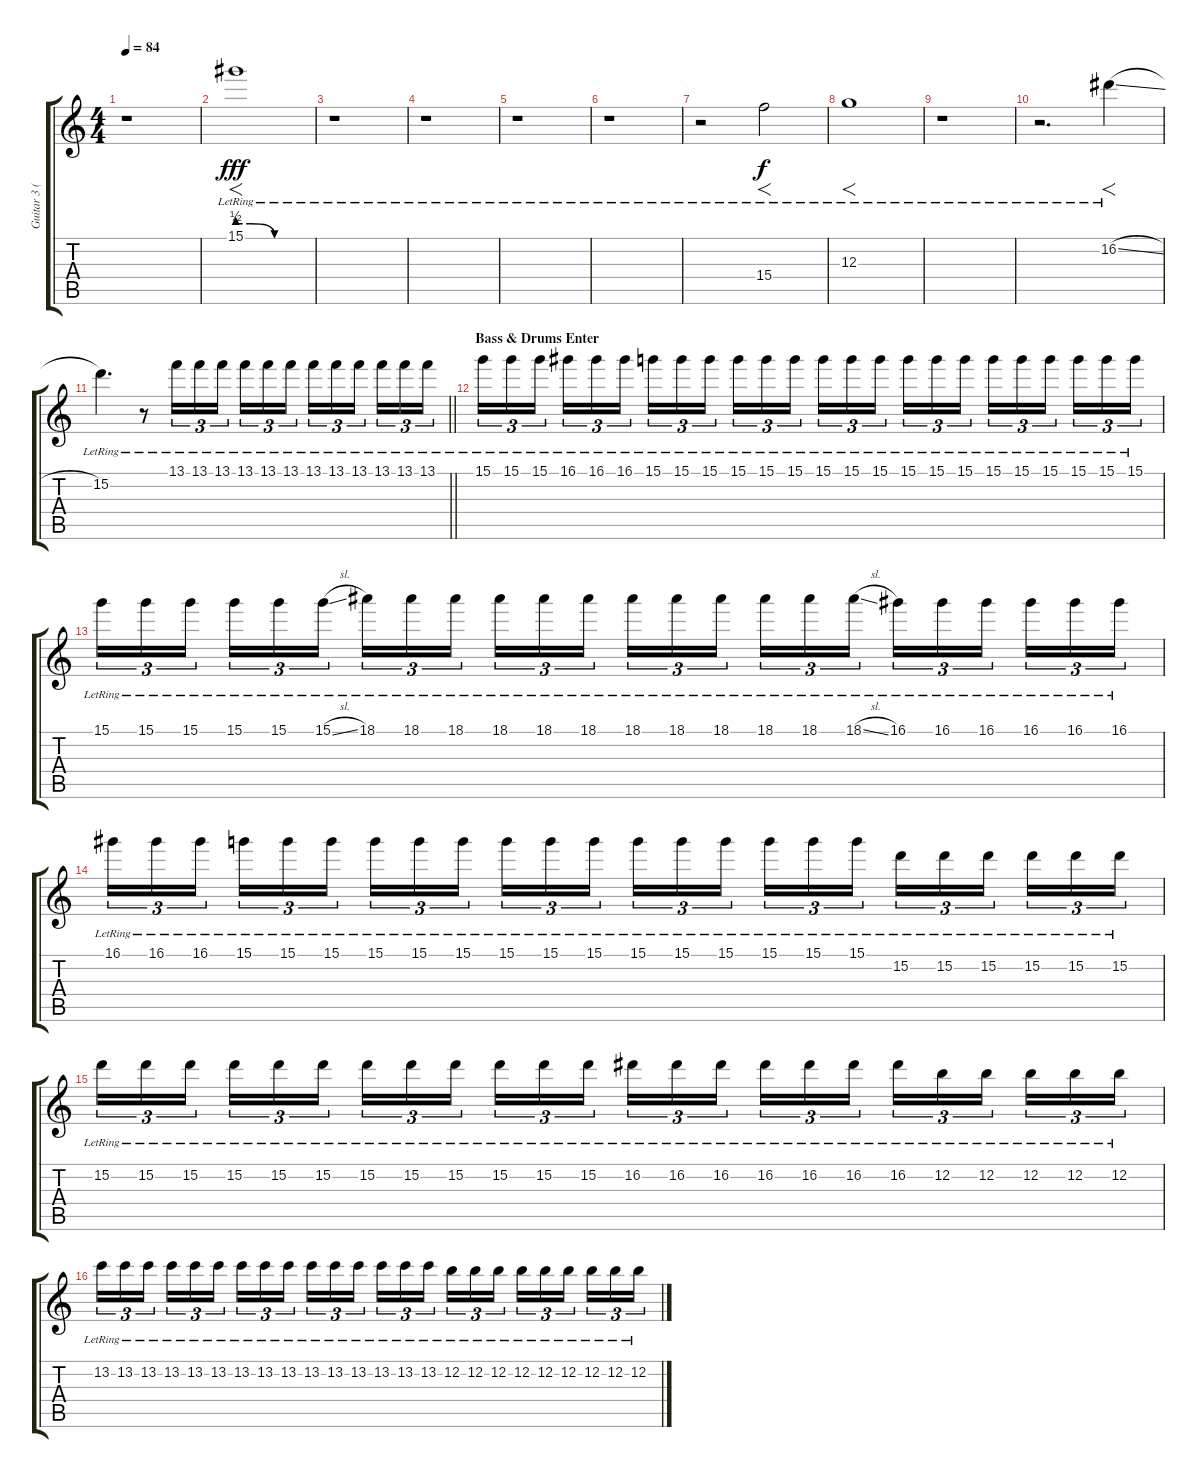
\track ("Guitar 3 (Clean w/ Delay)" "Guitar 3 (") {instrument electricguitarjazz}
\staff {score tabs}
\tuning (E4 B3 G3 D3 A2 E2) {hide}
\ts (4 4)
\tempo 84
\clef g2
\ks c
r.1{dy f} |
15.1{be (custom 0 2 10 2 30 0 60 0) lr}.1{f dy fff} |
r.1 |
r.1 |
r.1 |
r.1 |
r.2 15.4{lr}.2{f dy f} |
12.3{lr}.1{f} |
r.1 |
r.2{d} 16.2{sl lr}.4{f} |
\barLineRight lightlight
15.2{lr}.4{d volume 0} r.8{volume 6} 13.1{lr}.16{tu (3 2)} 13.1{lr}.16{tu (3 2)} 13.1{lr}.16{tu (3 2) beam splitsecondary} 13.1{lr}.16{tu (3 2)} 13.1{lr}.16{tu (3 2)} 13.1{lr}.16{tu (3 2)} 13.1{lr}.16{tu (3 2)} 13.1{lr}.16{tu (3 2)} 13.1{lr}.16{tu (3 2) beam splitsecondary} 13.1{lr}.16{tu (3 2)} 13.1{lr}.16{tu (3 2)} 13.1{lr}.16{tu (3 2)} |
\section ("" "Bass & Drums Enter")
15.1{lr}.16{tu (3 2)} 15.1{lr}.16{tu (3 2)} 15.1{lr}.16{tu (3 2) beam splitsecondary} 16.1{lr}.16{tu (3 2)} 16.1{lr}.16{tu (3 2)} 16.1{lr}.16{tu (3 2)} 15.1{lr}.16{tu (3 2)} 15.1{lr}.16{tu (3 2)} 15.1{lr}.16{tu (3 2) beam splitsecondary} 15.1{lr}.16{tu (3 2)} 15.1{lr}.16{tu (3 2)} 15.1{lr}.16{tu (3 2)} 15.1{lr}.16{tu (3 2)} 15.1{lr}.16{tu (3 2)} 15.1{lr}.16{tu (3 2) beam splitsecondary} 15.1{lr}.16{tu (3 2)} 15.1{lr}.16{tu (3 2)} 15.1{lr}.16{tu (3 2)} 15.1{lr}.16{tu (3 2)} 15.1{lr}.16{tu (3 2)} 15.1{lr}.16{tu (3 2) beam splitsecondary} 15.1{lr}.16{tu (3 2)} 15.1{lr}.16{tu (3 2)} 15.1{lr}.16{tu (3 2)} |
15.1{lr}.16{tu (3 2)} 15.1{lr}.16{tu (3 2)} 15.1{lr}.16{tu (3 2) beam splitsecondary} 15.1{lr}.16{tu (3 2)} 15.1{lr}.16{tu (3 2)} 15.1{sl lr}.16{tu (3 2)} 18.1{lr}.16{tu (3 2)} 18.1{lr}.16{tu (3 2)} 18.1{lr}.16{tu (3 2) beam splitsecondary} 18.1{lr}.16{tu (3 2)} 18.1{lr}.16{tu (3 2)} 18.1{lr}.16{tu (3 2)} 18.1{lr}.16{tu (3 2)} 18.1{lr}.16{tu (3 2)} 18.1{lr}.16{tu (3 2) beam splitsecondary} 18.1{lr}.16{tu (3 2)} 18.1{lr}.16{tu (3 2)} 18.1{sl lr}.16{tu (3 2)} 16.1{lr}.16{tu (3 2)} 16.1{lr}.16{tu (3 2)} 16.1{lr}.16{tu (3 2) beam splitsecondary} 16.1{lr}.16{tu (3 2)} 16.1{lr}.16{tu (3 2)} 16.1{lr}.16{tu (3 2)} |
16.1{lr}.16{tu (3 2)} 16.1{lr}.16{tu (3 2)} 16.1{lr}.16{tu (3 2) beam splitsecondary} 15.1{lr}.16{tu (3 2)} 15.1{lr}.16{tu (3 2)} 15.1{lr}.16{tu (3 2)} 15.1{lr}.16{tu (3 2)} 15.1{lr}.16{tu (3 2)} 15.1{lr}.16{tu (3 2) beam splitsecondary} 15.1{lr}.16{tu (3 2)} 15.1{lr}.16{tu (3 2)} 15.1{lr}.16{tu (3 2)} 15.1{lr}.16{tu (3 2)} 15.1{lr}.16{tu (3 2)} 15.1{lr}.16{tu (3 2) beam splitsecondary} 15.1{lr}.16{tu (3 2)} 15.1{lr}.16{tu (3 2)} 15.1{lr}.16{tu (3 2)} 15.2{lr}.16{tu (3 2)} 15.2{lr}.16{tu (3 2)} 15.2{lr}.16{tu (3 2) beam splitsecondary} 15.2{lr}.16{tu (3 2)} 15.2{lr}.16{tu (3 2)} 15.2{lr}.16{tu (3 2)} |
15.2{lr}.16{tu (3 2)} 15.2{lr}.16{tu (3 2)} 15.2{lr}.16{tu (3 2) beam splitsecondary} 15.2{lr}.16{tu (3 2)} 15.2{lr}.16{tu (3 2)} 15.2{lr}.16{tu (3 2)} 15.2{lr}.16{tu (3 2)} 15.2{lr}.16{tu (3 2)} 15.2{lr}.16{tu (3 2) beam splitsecondary} 15.2{lr}.16{tu (3 2)} 15.2{lr}.16{tu (3 2)} 15.2{lr}.16{tu (3 2)} 16.2{lr}.16{tu (3 2)} 16.2{lr}.16{tu (3 2)} 16.2{lr}.16{tu (3 2) beam splitsecondary} 16.2{lr}.16{tu (3 2)} 16.2{lr}.16{tu (3 2)} 16.2{lr}.16{tu (3 2)} 16.2{lr}.16{tu (3 2)} 12.2{lr}.16{tu (3 2)} 12.2{lr}.16{tu (3 2) beam splitsecondary} 12.2{lr}.16{tu (3 2)} 12.2{lr}.16{tu (3 2)} 12.2{lr}.16{tu (3 2)} |
13.2{lr}.16{tu (3 2)} 13.2{lr}.16{tu (3 2)} 13.2{lr}.16{tu (3 2) beam splitsecondary} 13.2{lr}.16{tu (3 2)} 13.2{lr}.16{tu (3 2)} 13.2{lr}.16{tu (3 2)} 13.2{lr}.16{tu (3 2)} 13.2{lr}.16{tu (3 2)} 13.2{lr}.16{tu (3 2) beam splitsecondary} 13.2{lr}.16{tu (3 2)} 13.2{lr}.16{tu (3 2)} 13.2{lr}.16{tu (3 2)} 13.2{lr}.16{tu (3 2)} 13.2{lr}.16{tu (3 2)} 13.2{lr}.16{tu (3 2) beam splitsecondary} 12.2{lr}.16{tu (3 2)} 12.2{lr}.16{tu (3 2)} 12.2{lr}.16{tu (3 2)} 12.2{lr}.16{tu (3 2)} 12.2{lr}.16{tu (3 2)} 12.2{lr}.16{tu (3 2) beam splitsecondary} 12.2{lr}.16{tu (3 2)} 12.2{lr}.16{tu (3 2)} 12.2{lr}.16{tu (3 2)}
